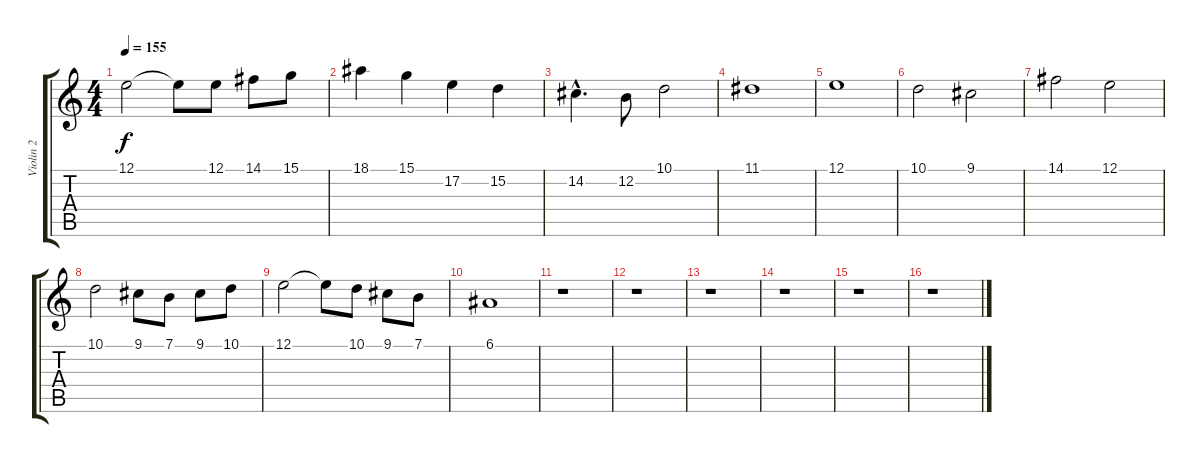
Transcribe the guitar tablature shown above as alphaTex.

\track ("Violin 2" "Violin 2") {instrument viola}
\staff {score tabs}
\tuning (E4 B3 G3 D3 A2 E2) {hide}
\ts (4 4)
\tempo 155
\clef g2
\ks c
12.1.2{dy f} 12.1{t}.8 12.1.8 14.1.8 15.1.8 |
18.1.4 15.1.4 17.2.4 15.2.4 |
14.2{hac}.4{d} 12.2.8 10.1.2 |
11.1.1 |
12.1.1 |
10.1.2 9.1.2 |
14.1.2 12.1.2 |
10.1.2 9.1.8 7.1.8 9.1.8 10.1.8 |
12.1.2 12.1{t}.8 10.1.8 9.1.8 7.1.8 |
6.1.1 |
r.1 |
r.1 |
r.1 |
r.1 |
r.1 |
r.1
